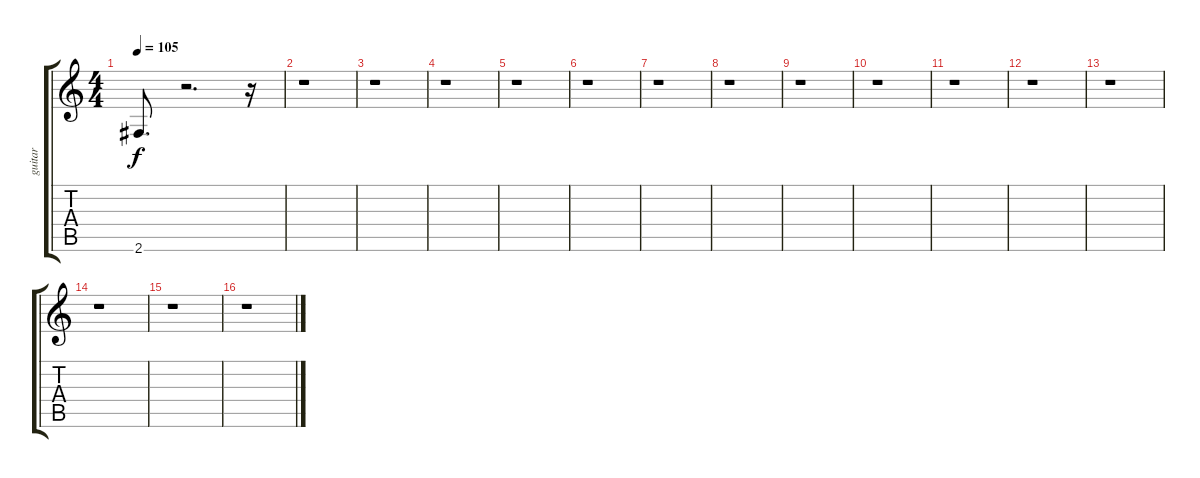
\track ("guitar" "guitar") {instrument overdrivenguitar}
\staff {score tabs}
\tuning (E4 B3 G3 D3 A2 E2) {hide}
\ts (4 4)
\tempo 105
\clef g2
\ks c
2.6.8{d dy f} r.2{d} r.16 |
r.1 |
r.1 |
r.1 |
r.1 |
r.1 |
r.1 |
r.1 |
r.1 |
r.1 |
r.1 |
r.1 |
r.1 |
r.1 |
r.1 |
r.1
